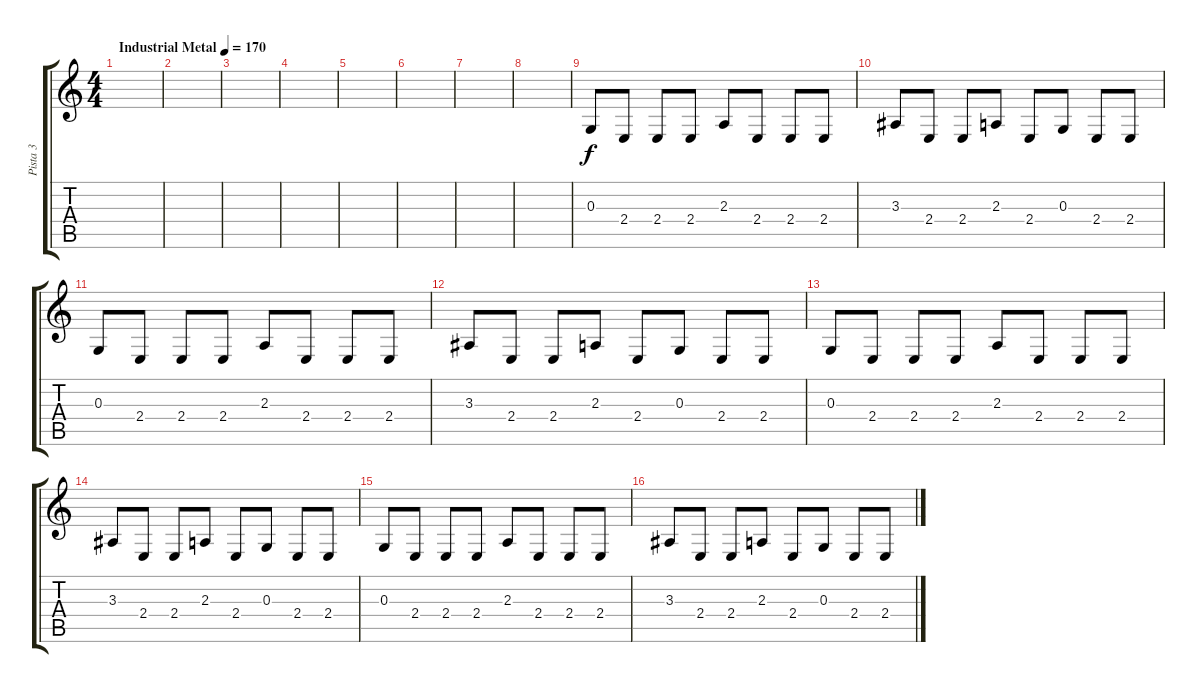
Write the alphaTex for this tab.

\track ("Pista 3" "Pista 3") {instrument fx4atmosphere}
\staff {score tabs}
\tuning (E4 B3 G3 D3 A2 E2) {hide}
\ts (4 4)
\tempo (170 "Industrial Metal")
\clef g2
\ks c
|
|
|
|
|
|
|
|
0.3.8 2.4.8 2.4.8 2.4.8 2.3.8 2.4.8 2.4.8 2.4.8 |
3.3.8 2.4.8 2.4.8 2.3.8 2.4.8 0.3.8 2.4.8 2.4.8 |
0.3.8 2.4.8 2.4.8 2.4.8 2.3.8 2.4.8 2.4.8 2.4.8 |
3.3.8 2.4.8 2.4.8 2.3.8 2.4.8 0.3.8 2.4.8 2.4.8 |
0.3.8 2.4.8 2.4.8 2.4.8 2.3.8 2.4.8 2.4.8 2.4.8 |
3.3.8 2.4.8 2.4.8 2.3.8 2.4.8 0.3.8 2.4.8 2.4.8 |
0.3.8 2.4.8 2.4.8 2.4.8 2.3.8 2.4.8 2.4.8 2.4.8 |
3.3.8 2.4.8 2.4.8 2.3.8 2.4.8 0.3.8 2.4.8 2.4.8
